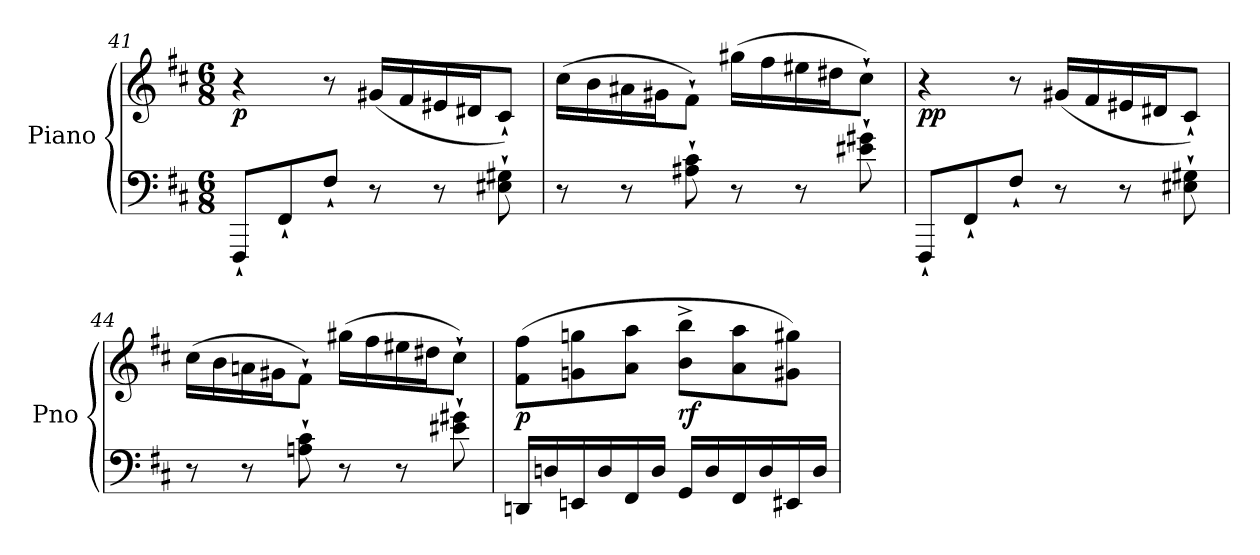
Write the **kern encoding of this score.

**kern	**kern	**dynam
*part1	*part1	*part1
*staff2	*staff1	*staff1/2
*I"Piano	*	*
*I'Pno	*	*
!!LO:LB:g=z
*clefF4	*clefG2	*
*k[f#c#]	*k[f#c#]	*
*M6/8	*M6/8	*
=41	=41	=41
!	!	!LO:DY:b
8FFF#`/L	4r	p
8FF#`/	.	.
8F#`/J	8r	.
8r	(16g#X/LL	.
.	16f#/	.
8r	16e#X/	.
.	16d#X/J	.
8E#X\` 8G#X\`	8c#`/J)	.
=42	=42	=42
8r	(16cc#\LL	.
.	16b\	.
8r	16a#X\	.
.	16g#X\J	.
8A#X\` 8c#\`	8f#`\J)	.
8r	(16gg#X\LL	.
.	16ff#\	.
8r	16ee#X\	.
.	16dd#X\J	.
8e#X\` 8g#X\`	8cc#`\J)	.
=43	=43	=43
!	!	!LO:DY:b
8FFF#`/L	4r	pp
8FF#`/	.	.
8F#`/J	8r	.
8r	(16g#X/LL	.
.	16f#/	.
8r	16e#X/	.
.	16d#X/J	.
8E#X\` 8G#X\`	8c#`/J)	.
=44	=44	=44
8r	(16cc#\LL	.
.	16b\	.
8r	16an\	.
.	16g#X\J	.
8An\` 8c#\`	8f#`\J)	.
8r	(16gg#X\LL	.
.	16ff#\	.
8r	16ee#X\	.
.	16dd#X\J	.
8e#X\` 8g#X\`	8cc#`\J)	.
!!LO:LB:g=z
=45	=45	=45
!	!	!LO:DY:b
16DDn/LL	(8f#\ 8ff#\L	p
16Dn/	.	.
16EEn/	8gn\ 8ggn\	.
16D/	.	.
16FF#/	8a\ 8aa\J	.
16D/JJ	.	.
!	!	!LO:DY:b
16GG/LL	8b\^ 8bb\^L	rf
16D/	.	.
16FF#/	8a\ 8aa\	.
16D/	.	.
16EE#X/	8g#X\ 8gg#X\J)	.
16D/JJ	.	.
=	=	=
*-	*-	*-
